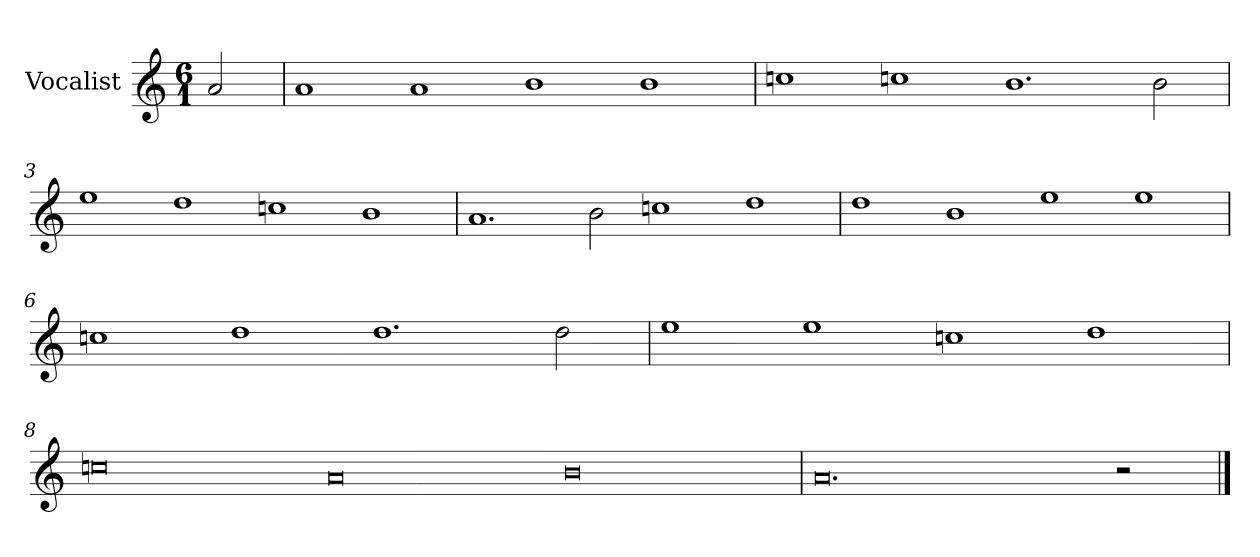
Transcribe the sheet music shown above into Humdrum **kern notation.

**kern
*part1
*staff1
*I"Vocalist
*k[]
*a:
*M6/1
=
2a
=1
1a
1a
1b
1b
=2
1ccn
1ccn
1.b
2b
=3
1ee
1dd
1ccn
1b
=4
1.a
2b
1ccn
1dd
=5
1dd
1b
1ee
1ee
=6
1ccn
1dd
1.dd
2dd
=7
1ee
1ee
1ccn
1dd
=8
0ccn
0a
0b
=9
0.a
2r
==
*-
